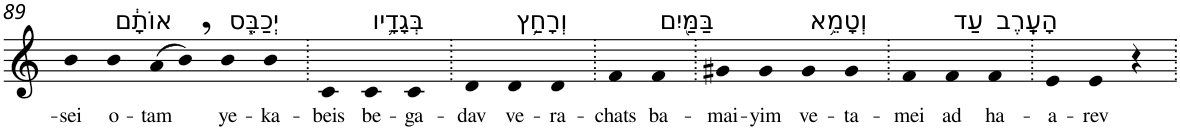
**kern	**text
*part1	*part1
*staff1	*staff1
*I"Piano	*
*I'Pno	*
!!LO:PB:g=z
*clefG2	*
*k[]	*
=89	=89
!	!LO:LY:b
4b	-sei
!LO:TX:a:t=אוֹתָ֔ם	!
!	!LO:LY:b
4b	o-
!	!LO:LY:b
(>8a	-tam
8b,)	.
!LO:TX:a:t=יְכַבֵּ֧ס	!
!	!LO:LY:b
4b	ye-
!	!LO:LY:b
4b	-ka-
=90.	=90.
!	!LO:LY:b
4c	-beis
!LO:TX:a:t=בְּגָדָ֛יו	!
!	!LO:LY:b
4c	be-
!	!LO:LY:b
4c	-ga-
=91.	=91.
!	!LO:LY:b
4d	-dav
!LO:TX:a:t=וְרָחַ֥ץ	!
!	!LO:LY:b
4d	ve-
!	!LO:LY:b
4d	-ra-
=92.	=92.
!	!LO:LY:b
4f	-chats
!LO:TX:a:t=בַּמַּ֖יִם	!
!	!LO:LY:b
4f	ba-
=93.	=93.
!	!LO:LY:b
4g#X	-mai-
!	!LO:LY:b
4g#	-yim
!LO:TX:a:t=וְטָמֵ֥א	!
!	!LO:LY:b
4g#	ve-
!	!LO:LY:b
4g#	-ta-
=94.	=94.
!	!LO:LY:b
4f	-mei
!LO:TX:a:t=עַד	!
!	!LO:LY:b
4f	ad
!LO:TX:a:t=הָעָֽרֶב	!
!	!LO:LY:b
4f	ha-
=95.	=95.
!	!LO:LY:b
4e	-a-
!	!LO:LY:b
4e	-rev
4r	.
=.	=.
*-	*-
